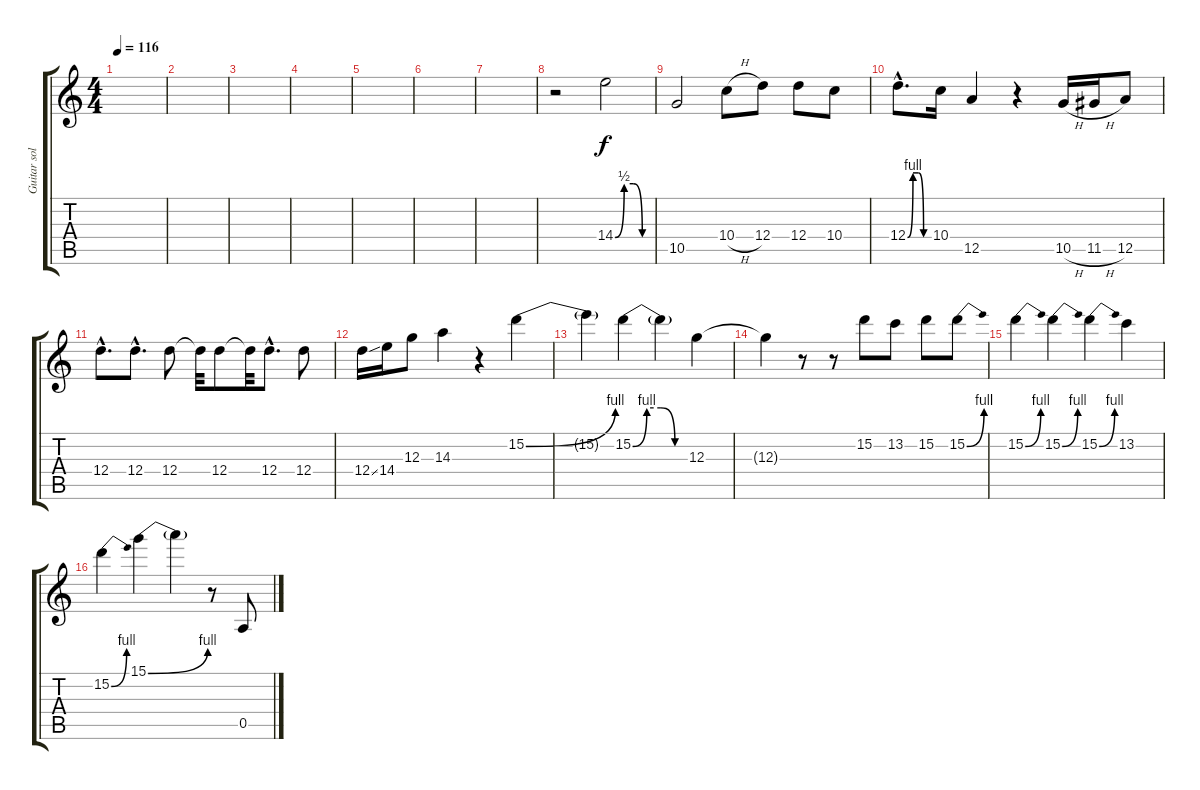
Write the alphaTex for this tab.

\track ("Guitar solo" "Guitar sol") {instrument distortionguitar}
\staff {score tabs}
\tuning (E4 B3 G3 D3 A2 E2) {hide}
\ts (4 4)
\tempo 116
\clef g2
\ks c
|
|
|
|
|
|
|
r.2 14.4{be (custom 0 0 15 2 30 2 45 0 60 0)}.2 |
10.5{be (hold 0 0 60 0)}.2 10.4{h}.8 12.4.8 12.4.8 10.4.8 |
12.4{be (custom 0 0 15 4 30 4 45 0 60 0) hac}.8{d} 10.4.16 12.5.4 r.4 10.5{h}.16 11.5{h}.16 12.5.8 |
12.4{hac}.8{d} 12.4{hac}.8{d} 12.4.8 12.4{t}.32 12.4.8 12.4{t}.32 12.4{hac}.8{d} 12.4.8 |
12.4{ss}.16 14.4.16 12.3.8 14.3.4 r.4 15.2{be (bend 0 0 60 4)}.4 |
15.2{t}.4 15.2{be (custom 0 0 15 4 30 4 45 0 60 0)}.4 15.2{t}.4 12.3.4 |
12.3{t}.4 r.8 r.8 15.2.8 13.2.8 15.2.8 15.2{be (bend 0 0 60 4)}.8 |
15.2{be (bend 0 0 60 4)}.4 15.2{be (bend 0 0 60 4)}.4 15.2{be (bend 0 0 60 4)}.4 13.2.4 |
15.2{be (bend 0 0 60 4)}.4 15.1{be (bend 0 0 60 4)}.4 15.1{t}.4 r.8 0.5.8
